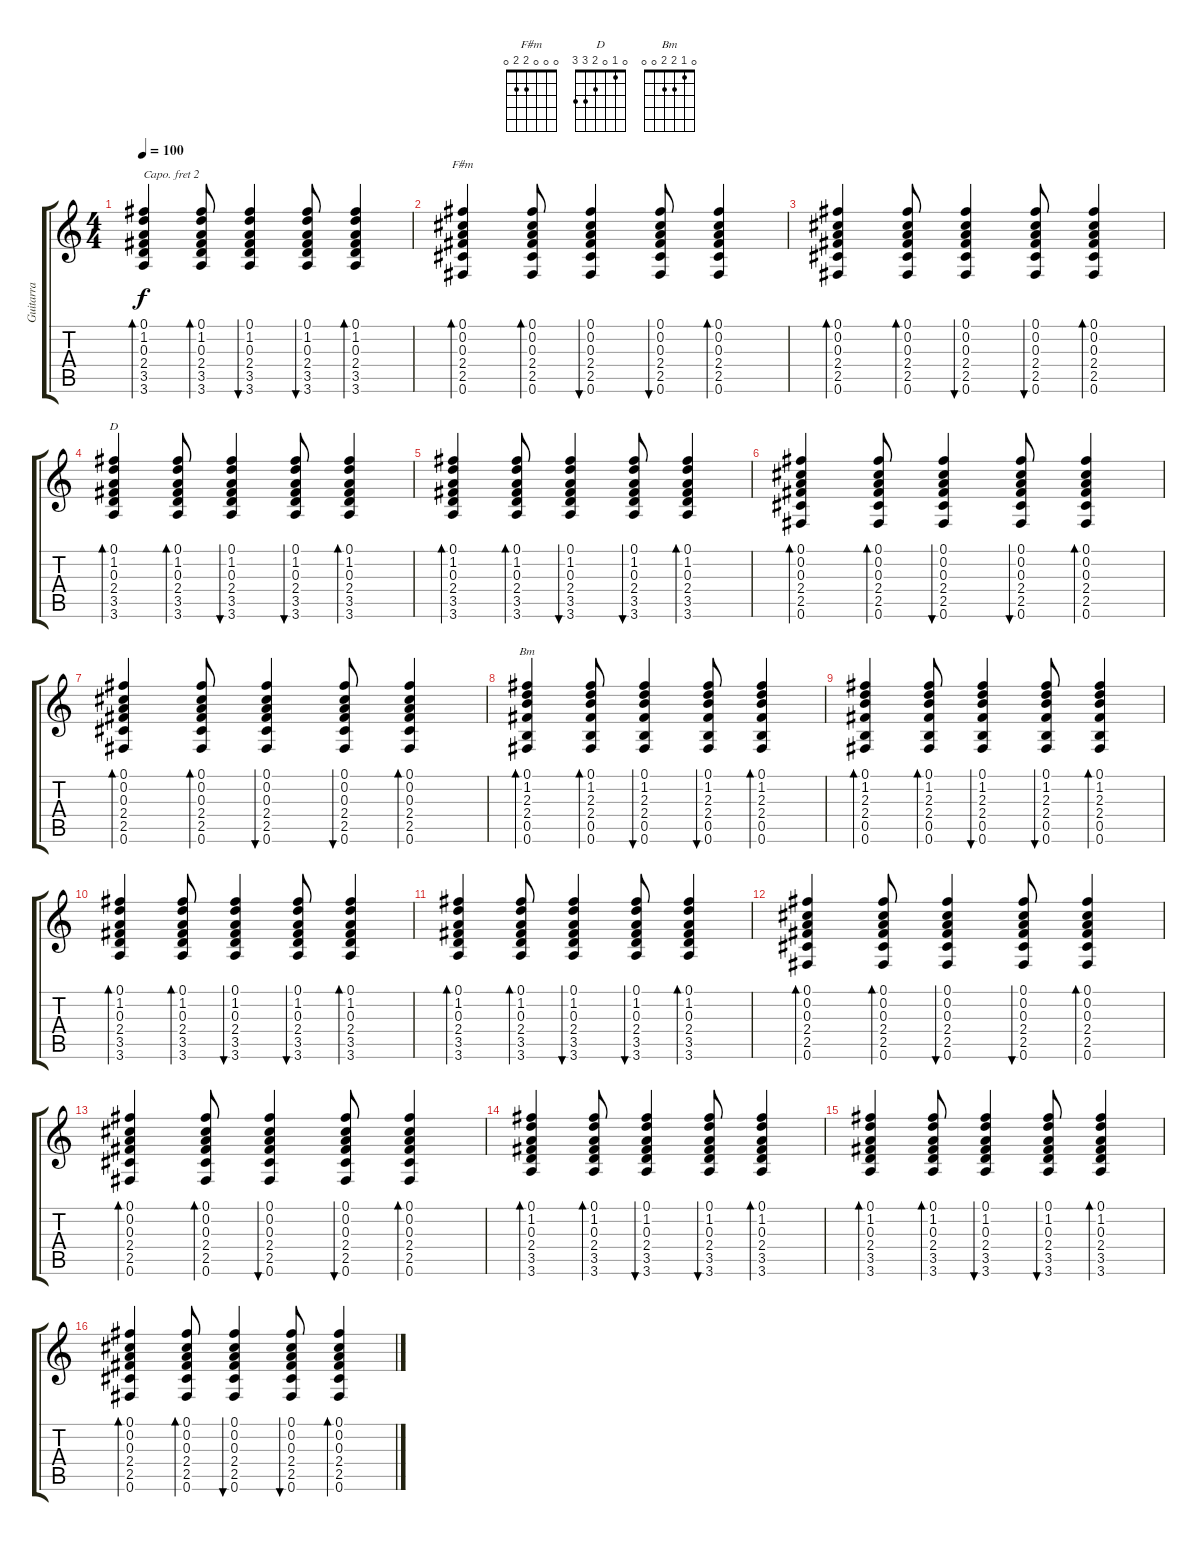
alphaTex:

\track ("Guitarra" "Guitarra") {instrument acousticguitarsteel}
\staff {score tabs}
\capo 2
\tuning (E4 B3 G3 D3 A2 E2) {hide}
\chord ("F#m" 0 0 0 2 2 0)
\chord ("D" 0 1 0 2 3 3)
\chord ("Bm" 0 1 2 2 0 0)
\ts (4 4)
\tempo 100
\clef g2
\ks c
(0.1 1.2 0.3 2.4 3.5 3.6).4{bd 60 dy f} (0.1 1.2 0.3 2.4 3.5 3.6).8{bd 30} (0.1 1.2 0.3 2.4 3.5 3.6).4{bu 60} (0.1 1.2 0.3 2.4 3.5 3.6).8{bu 30} (0.1 1.2 0.3 2.4 3.5 3.6).4{bd 60} |
(0.1 0.2 0.3 2.4 2.5 0.6).4{bd 60 ch "F#m"} (0.1 0.2 0.3 2.4 2.5 0.6).8{bd 30} (0.1 0.2 0.3 2.4 2.5 0.6).4{bu 60} (0.1 0.2 0.3 2.4 2.5 0.6).8{bu 30} (0.1 0.2 0.3 2.4 2.5 0.6).4{bd 60} |
(0.1 0.2 0.3 2.4 2.5 0.6).4{bd 60} (0.1 0.2 0.3 2.4 2.5 0.6).8{bd 30} (0.1 0.2 0.3 2.4 2.5 0.6).4{bu 60} (0.1 0.2 0.3 2.4 2.5 0.6).8{bu 30} (0.1 0.2 0.3 2.4 2.5 0.6).4{bd 60} |
(0.1 1.2 0.3 2.4 3.5 3.6).4{bd 60 ch "D"} (0.1 1.2 0.3 2.4 3.5 3.6).8{bd 30} (0.1 1.2 0.3 2.4 3.5 3.6).4{bu 60} (0.1 1.2 0.3 2.4 3.5 3.6).8{bu 30} (0.1 1.2 0.3 2.4 3.5 3.6).4{bd 60} |
(0.1 1.2 0.3 2.4 3.5 3.6).4{bd 60} (0.1 1.2 0.3 2.4 3.5 3.6).8{bd 30} (0.1 1.2 0.3 2.4 3.5 3.6).4{bu 60} (0.1 1.2 0.3 2.4 3.5 3.6).8{bu 30} (0.1 1.2 0.3 2.4 3.5 3.6).4{bd 60} |
(0.1 0.2 0.3 2.4 2.5 0.6).4{bd 60} (0.1 0.2 0.3 2.4 2.5 0.6).8{bd 30} (0.1 0.2 0.3 2.4 2.5 0.6).4{bu 60} (0.1 0.2 0.3 2.4 2.5 0.6).8{bu 30} (0.1 0.2 0.3 2.4 2.5 0.6).4{bd 60} |
(0.1 0.2 0.3 2.4 2.5 0.6).4{bd 60} (0.1 0.2 0.3 2.4 2.5 0.6).8{bd 30} (0.1 0.2 0.3 2.4 2.5 0.6).4{bu 60} (0.1 0.2 0.3 2.4 2.5 0.6).8{bu 30} (0.1 0.2 0.3 2.4 2.5 0.6).4{bd 60} |
(0.1 1.2 2.3 2.4 0.5 0.6).4{bd 60 ch "Bm"} (0.1 1.2 2.3 2.4 0.5 0.6).8{bd 30} (0.1 1.2 2.3 2.4 0.5 0.6).4{bu 60} (0.1 1.2 2.3 2.4 0.5 0.6).8{bu 30} (0.1 1.2 2.3 2.4 0.5 0.6).4{bd 60} |
(0.1 1.2 2.3 2.4 0.5 0.6).4{bd 60} (0.1 1.2 2.3 2.4 0.5 0.6).8{bd 30} (0.1 1.2 2.3 2.4 0.5 0.6).4{bu 60} (0.1 1.2 2.3 2.4 0.5 0.6).8{bu 30} (0.1 1.2 2.3 2.4 0.5 0.6).4{bd 60} |
(0.1 1.2 0.3 2.4 3.5 3.6).4{bd 60} (0.1 1.2 0.3 2.4 3.5 3.6).8{bd 30} (0.1 1.2 0.3 2.4 3.5 3.6).4{bu 60} (0.1 1.2 0.3 2.4 3.5 3.6).8{bu 30} (0.1 1.2 0.3 2.4 3.5 3.6).4{bd 60} |
(0.1 1.2 0.3 2.4 3.5 3.6).4{bd 60} (0.1 1.2 0.3 2.4 3.5 3.6).8{bd 30} (0.1 1.2 0.3 2.4 3.5 3.6).4{bu 60} (0.1 1.2 0.3 2.4 3.5 3.6).8{bu 30} (0.1 1.2 0.3 2.4 3.5 3.6).4{bd 60} |
(0.1 0.2 0.3 2.4 2.5 0.6).4{bd 60} (0.1 0.2 0.3 2.4 2.5 0.6).8{bd 30} (0.1 0.2 0.3 2.4 2.5 0.6).4{bu 60} (0.1 0.2 0.3 2.4 2.5 0.6).8{bu 30} (0.1 0.2 0.3 2.4 2.5 0.6).4{bd 60} |
(0.1 0.2 0.3 2.4 2.5 0.6).4{bd 60} (0.1 0.2 0.3 2.4 2.5 0.6).8{bd 30} (0.1 0.2 0.3 2.4 2.5 0.6).4{bu 60} (0.1 0.2 0.3 2.4 2.5 0.6).8{bu 30} (0.1 0.2 0.3 2.4 2.5 0.6).4{bd 60} |
(0.1 1.2 0.3 2.4 3.5 3.6).4{bd 60} (0.1 1.2 0.3 2.4 3.5 3.6).8{bd 30} (0.1 1.2 0.3 2.4 3.5 3.6).4{bu 60} (0.1 1.2 0.3 2.4 3.5 3.6).8{bu 30} (0.1 1.2 0.3 2.4 3.5 3.6).4{bd 60} |
(0.1 1.2 0.3 2.4 3.5 3.6).4{bd 60} (0.1 1.2 0.3 2.4 3.5 3.6).8{bd 30} (0.1 1.2 0.3 2.4 3.5 3.6).4{bu 60} (0.1 1.2 0.3 2.4 3.5 3.6).8{bu 30} (0.1 1.2 0.3 2.4 3.5 3.6).4{bd 60} |
(0.1 0.2 0.3 2.4 2.5 0.6).4{bd 60} (0.1 0.2 0.3 2.4 2.5 0.6).8{bd 30} (0.1 0.2 0.3 2.4 2.5 0.6).4{bu 60} (0.1 0.2 0.3 2.4 2.5 0.6).8{bu 30} (0.1 0.2 0.3 2.4 2.5 0.6).4{bd 60}
